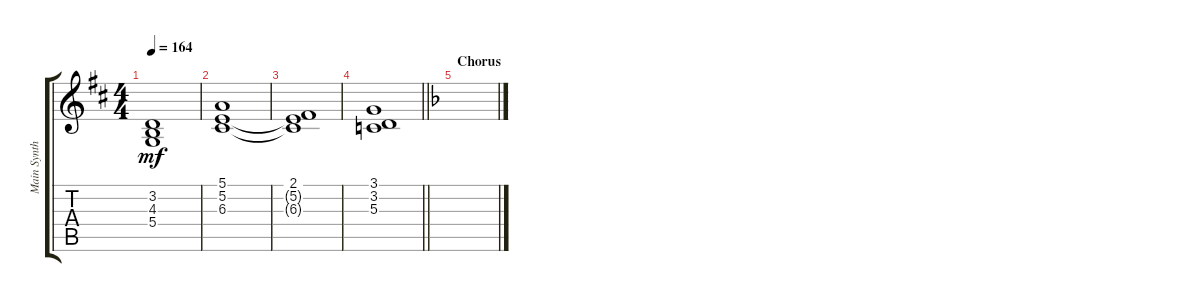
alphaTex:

\track ("Main Synth" "Main Synth") {instrument lead1square}
\staff {score tabs}
\tuning (E4 B3 G3 D3 A2 E2) {hide}
\ts (4 4)
\tempo 164
\clef g2
\ks bminor
(3.2{t} 4.3{t} 5.4{t}).1{dy mf} |
(5.1 5.2 6.3).1 |
(2.1 5.2{t} 6.3{t}).1 |
\barLineRight lightlight
(3.1 3.2 5.3).1 |
\section ("" "Chorus")
\ks dminor
